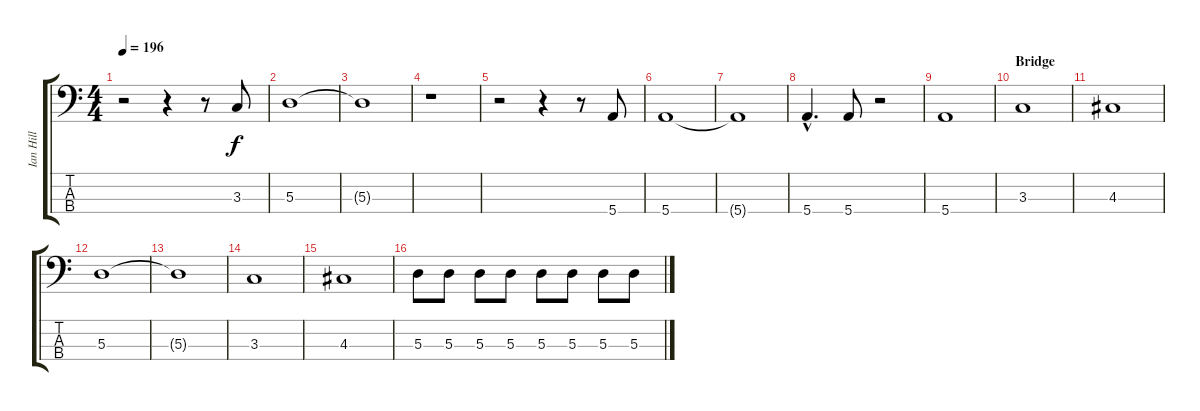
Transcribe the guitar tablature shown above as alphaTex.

\track ("Ian Hill" "Ian Hill") {instrument fretlessbass}
\staff {score tabs}
\tuning (G2 D2 A1 E1) {hide}
\ts (4 4)
\tempo 196
\clef f4
\ks c
r.2{dy f} r.4 r.8 3.3.8 |
5.3.1 |
5.3{t}.1 |
r.1 |
r.2 r.4 r.8 5.4.8 |
5.4.1 |
5.4{t}.1 |
5.4{hac}.4{d} 5.4.8 r.2 |
5.4.1 |
\section ("" "Bridge")
3.3.1 |
4.3.1 |
5.3.1 |
5.3{t}.1 |
3.3.1 |
4.3.1 |
5.3.8 5.3.8 5.3.8 5.3.8 5.3.8 5.3.8 5.3.8 5.3.8
